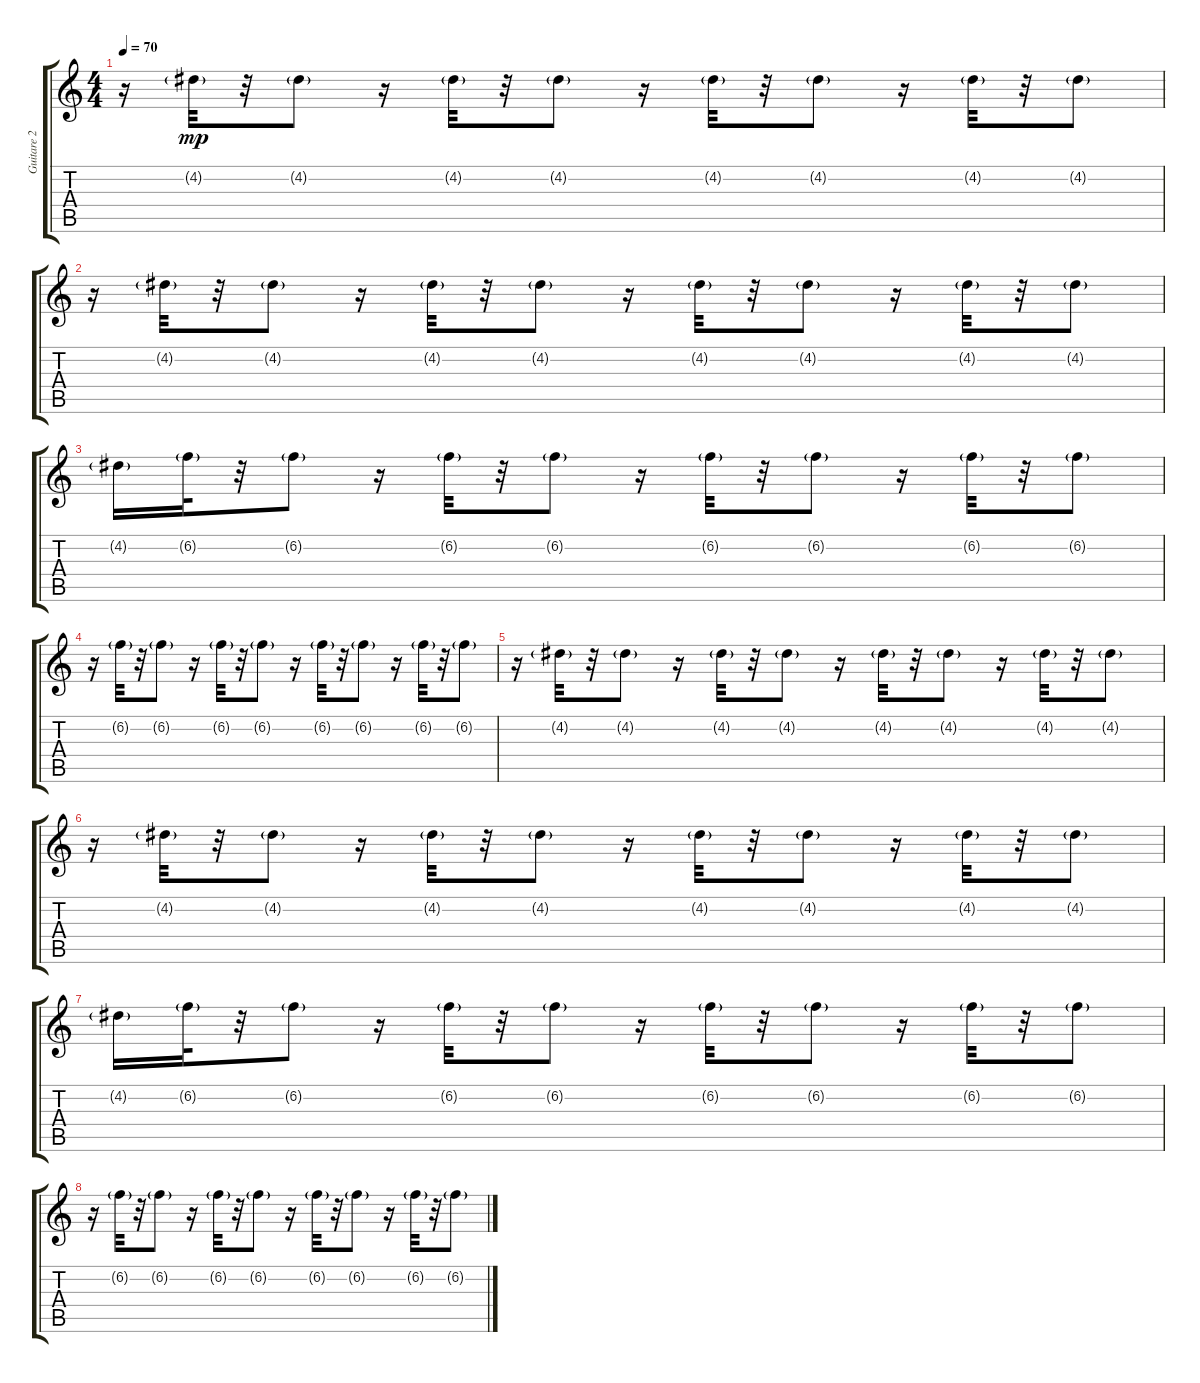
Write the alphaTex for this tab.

\track ("Guitare 2" "Guitare 2") {instrument distortionguitar}
\staff {score tabs}
\tuning (E4 B3 G3 D3 A2 E2) {hide}
\ts (4 4)
\tempo 70
\clef g2
\ks c
r.16{dy mp} 4.2{g}.32 r.32 4.2{g}.8 r.16 4.2{g}.32 r.32 4.2{g}.8 r.16 4.2{g}.32 r.32 4.2{g}.8 r.16 4.2{g}.32 r.32 4.2{g}.8 |
r.16 4.2{g}.32 r.32 4.2{g}.8 r.16 4.2{g}.32 r.32 4.2{g}.8 r.16 4.2{g}.32 r.32 4.2{g}.8 r.16 4.2{g}.32 r.32 4.2{g}.8 |
4.2{g}.16 6.2{g}.32 r.32 6.2{g}.8 r.16 6.2{g}.32 r.32 6.2{g}.8 r.16 6.2{g}.32 r.32 6.2{g}.8 r.16 6.2{g}.32 r.32 6.2{g}.8 |
r.16 6.2{g}.32 r.32 6.2{g}.8 r.16 6.2{g}.32 r.32 6.2{g}.8 r.16 6.2{g}.32 r.32 6.2{g}.8 r.16 6.2{g}.32 r.32 6.2{g}.8 |
r.16 4.2{g}.32 r.32 4.2{g}.8 r.16 4.2{g}.32 r.32 4.2{g}.8 r.16 4.2{g}.32 r.32 4.2{g}.8 r.16 4.2{g}.32 r.32 4.2{g}.8 |
r.16 4.2{g}.32 r.32 4.2{g}.8 r.16 4.2{g}.32 r.32 4.2{g}.8 r.16 4.2{g}.32 r.32 4.2{g}.8 r.16 4.2{g}.32 r.32 4.2{g}.8 |
4.2{g}.16 6.2{g}.32 r.32 6.2{g}.8 r.16 6.2{g}.32 r.32 6.2{g}.8 r.16 6.2{g}.32 r.32 6.2{g}.8 r.16 6.2{g}.32 r.32 6.2{g}.8 |
r.16 6.2{g}.32 r.32 6.2{g}.8 r.16 6.2{g}.32 r.32 6.2{g}.8 r.16 6.2{g}.32 r.32 6.2{g}.8 r.16 6.2{g}.32 r.32 6.2{g}.8
